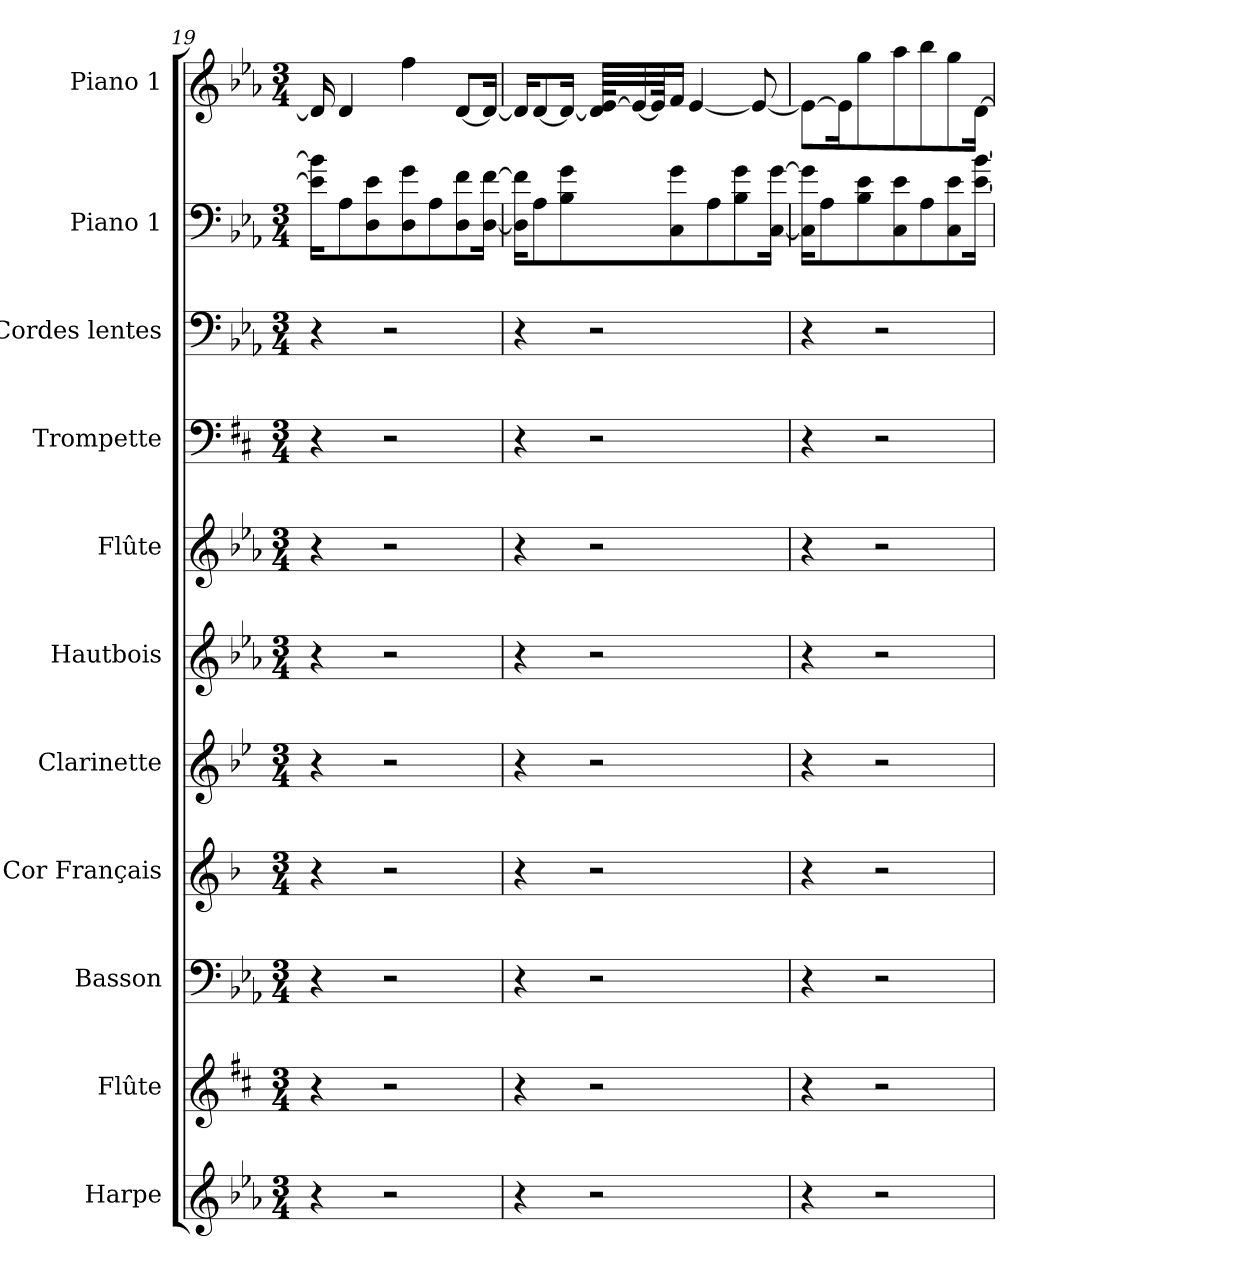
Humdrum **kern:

**kern	**kern	**kern	**kern	**kern	**kern	**kern	**kern	**kern	**kern	**kern
*part11	*part10	*part9	*part8	*part7	*part6	*part5	*part4	*part3	*part2	*part1
*staff11	*staff10	*staff9	*staff8	*staff7	*staff6	*staff5	*staff4	*staff3	*staff2	*staff1
*I"Harpe	*I"Flûte	*I"Basson	*I"Cor Français	*I"Clarinette	*I"Hautbois	*I"Flûte	*I"Trompette	*I"Cordes lentes	*I"Piano 1	*I"Piano 1
*I'Hp	*I'Fl	*I'Bsn	*	*I'Cl	*	*I'Fl	*I'Tpt	*	*I'Pno	*I'Pno
*clefG2	*clefG2	*clefF4	*clefG2	*clefG2	*clefG2	*clefG2	*clefF4	*clefF4	*clefF4	*clefG2
*	*	*	*ITrd4c7	*ITrd1c2	*	*	*ITrd1c2	*	*	*
*k[b-e-a-]	*k[f#c#]	*k[b-e-a-]	*k[b-e-]	*k[b-e-a-d-]	*k[b-e-a-]	*k[b-e-a-]	*k[]	*k[b-e-a-]	*k[b-e-a-]	*k[b-e-a-]
*E-:	*D:	*E-:	*B-:	*A-:	*E-:	*E-:	*C:	*E-:	*E-:	*E-:
*M3/4	*M3/4	*M3/4	*M3/4	*M3/4	*M3/4	*M3/4	*M3/4	*M3/4	*M3/4	*M3/4
=19	=19	=19	=19	=19	=19	=19	=19	=19	=19	=19
4r	4r	4r	4r	4r	4r	4r	4r	4r	16e-\] 16b-\]KL	16d/]
.	.	.	.	.	.	.	.	.	8A-\	4d/
.	.	.	.	.	.	.	.	.	8D\ 8e-\	.
2r	2r	2r	2r	2r	2r	2r	2r	2r	.	.
.	.	.	.	.	.	.	.	.	8D\ 8g\	4ff\
.	.	.	.	.	.	.	.	.	8A-\	.
.	.	.	.	.	.	.	.	.	8D\ 8f\	[8d/L
.	.	.	.	.	.	.	.	.	[16D\ [16f\Jk	16d/Jk_
=20	=20	=20	=20	=20	=20	=20	=20	=20	=20	=20
4r	4r	4r	4r	4r	4r	4r	4r	4r	16D\] 16f\]KL	16d/KL]
.	.	.	.	.	.	.	.	.	8A-\	[8d/
.	.	.	.	.	.	.	.	.	8B-\ 8g\	16d/Jk_
2r	2r	2r	2r	2r	2r	2r	2r	2r	.	64d/] [64e-/KLLL
.	.	.	.	.	.	.	.	.	.	32e-/_
.	.	.	.	.	.	.	.	.	.	64e-/JK]
.	.	.	.	.	.	.	.	.	8C\ 8g\	16f/JJ
.	.	.	.	.	.	.	.	.	.	[4e-/
.	.	.	.	.	.	.	.	.	8A-\	.
.	.	.	.	.	.	.	.	.	8B-\ 8g\	.
.	.	.	.	.	.	.	.	.	.	8e-/_
.	.	.	.	.	.	.	.	.	[16C\ [16g\Jk	.
!!LO:PB:g=z
=21	=21	=21	=21	=21	=21	=21	=21	=21	=21	=21
4r	4r	4r	4r	4r	4r	4r	4r	4r	16C\] 16g\]KL	8e-\L_
.	.	.	.	.	.	.	.	.	8A-\	.
.	.	.	.	.	.	.	.	.	.	16e-\K]
.	.	.	.	.	.	.	.	.	8B-\ 8e-\	8gg\
2r	2r	2r	2r	2r	2r	2r	2r	2r	.	.
.	.	.	.	.	.	.	.	.	8C\ 8e-\	8aa-\
.	.	.	.	.	.	.	.	.	8A-\	8bb-\
.	.	.	.	.	.	.	.	.	8C\ 8e-\	8gg\
.	.	.	.	.	.	.	.	.	[16e-\ [16b-\Jk	[16d\Jk
=	=	=	=	=	=	=	=	=	=	=
*-	*-	*-	*-	*-	*-	*-	*-	*-	*-	*-
